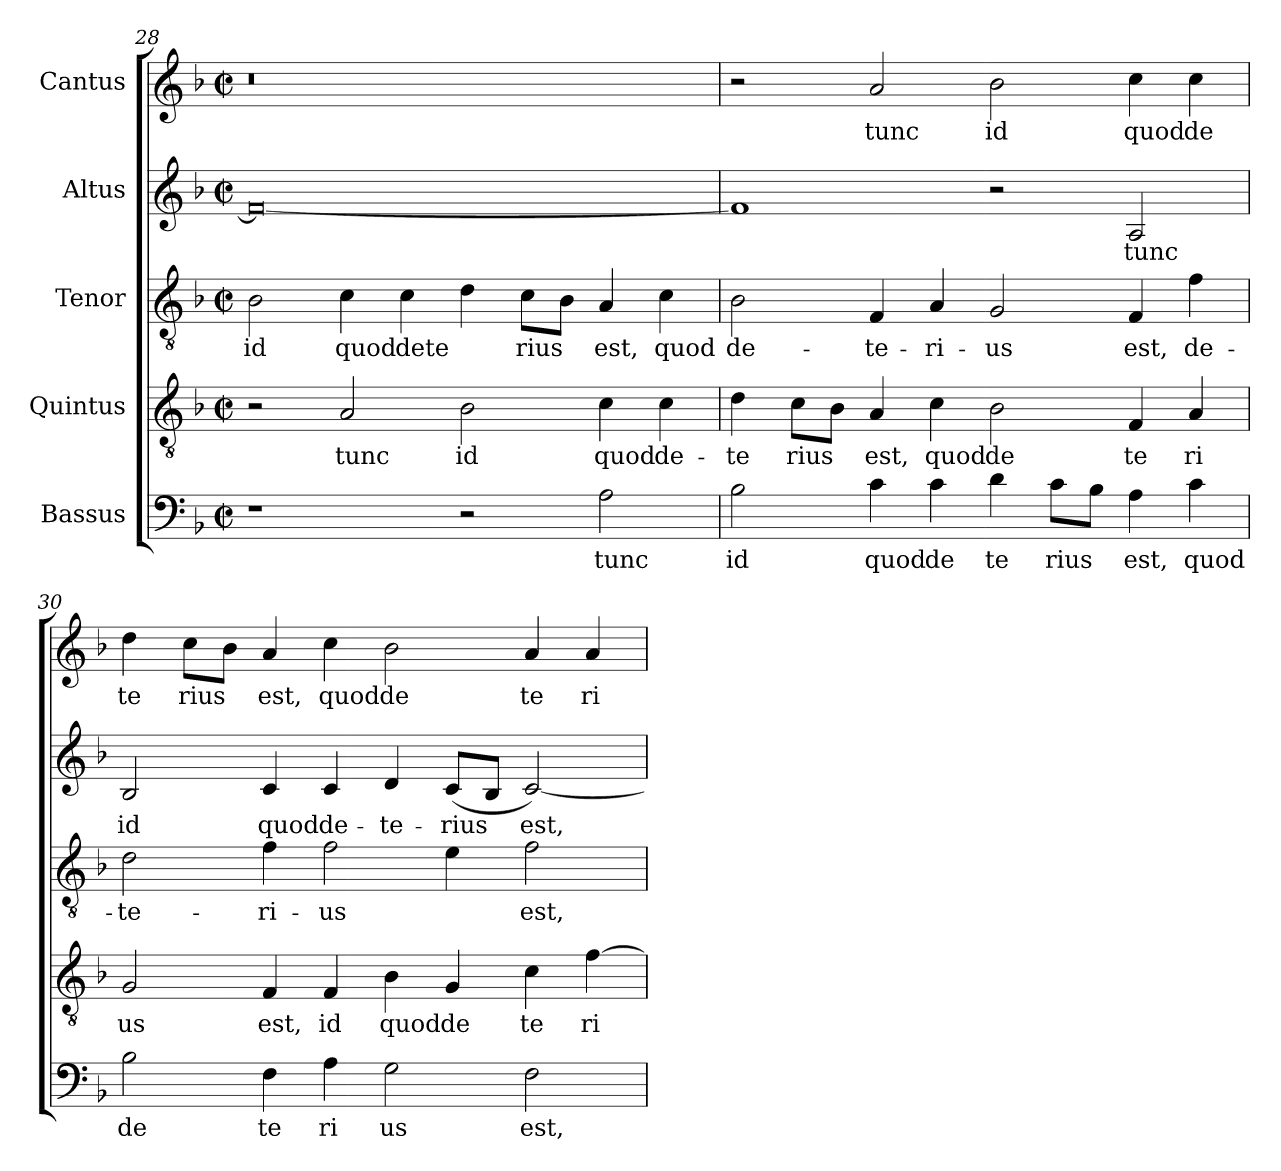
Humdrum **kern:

**kern	**text	**kern	**text	**kern	**text	**kern	**text	**kern	**text
*part5	*part5	*part4	*part4	*part3	*part3	*part2	*part2	*part1	*part1
*staff5	*staff5	*staff4	*staff4	*staff3	*staff3	*staff2	*staff2	*staff1	*staff1
*I"Bassus	*	*I"Quintus	*	*I"Tenor	*	*I"Altus	*	*I"Cantus	*
*clefF4	*	*clefGv2	*	*clefGv2	*	*clefG2	*	*clefG2	*
*k[b-]	*	*k[b-]	*	*k[b-]	*	*k[b-]	*	*k[b-]	*
*F:	*	*F:	*	*F:	*	*F:	*	*F:	*
*M2/2	*	*M2/2	*	*M2/2	*	*M2/2	*	*M2/2	*
*met(c|)	*	*met(c|)	*	*met(c|)	*	*met(c|)	*	*met(c|)	*
=28	=28	=28	=28	=28	=28	=28	=28	=28	=28
!	!	!	!	!	!LO:LY:b:cj	!	!	!	!
1r	.	2r	.	2B-\	id	0f_>	.	0r	.
!	!	!	!LO:LY:b:cj	!	!LO:LY:b:cj	!	!	!	!
.	.	2A/	tunc	4c\	quod	.	.	.	.
!	!	!	!	!	!LO:LY:b:cj	!	!	!	!
.	.	.	.	4c\	dete	.	.	.	.
!	!	!	!LO:LY:b:cj	!	!	!	!	!	!
2r	.	2B-\	id	4d\	.	.	.	.	.
!	!	!	!	!	!LO:LY:b	!	!	!	!
.	.	.	.	8c\L	rius	.	.	.	.
.	.	.	.	8B-\J	.	.	.	.	.
!	!LO:LY:b:cj	!	!LO:LY:b:cj	!	!LO:LY:b:cj	!	!	!	!
2A\	tunc	4c\	quod	4A/	est,	.	.	.	.
!	!	!	!LO:LY:b:cj	!	!LO:LY:b:cj	!	!	!	!
.	.	4c\	de-	4c\	quod	.	.	.	.
!!LO:PB:g=z
=29	=29	=29	=29	=29	=29	=29	=29	=29	=29
!	!LO:LY:b:cj	!	!LO:LY:b:cj	!	!LO:LY:b:cj	!	!	!	!
2B-\	id	4d\	-te	2B-\	de-	1f]	.	2r	.
!	!	!	!LO:LY:b	!	!	!	!	!	!
.	.	8c\L	rius	.	.	.	.	.	.
.	.	8B-\J	.	.	.	.	.	.	.
!	!LO:LY:b:cj	!	!LO:LY:b:cj	!	!LO:LY:b:cj	!	!	!	!LO:LY:b:cj
4c\	quod	4A/	est,	4F/	-te-	.	.	2a/	tunc
!	!LO:LY:b:cj	!	!LO:LY:b:cj	!	!LO:LY:b:cj	!	!	!	!
4c\	de	4c\	quod	4A/	-ri-	.	.	.	.
!	!LO:LY:b:cj	!	!LO:LY:b:cj	!	!LO:LY:b:cj	!	!	!	!LO:LY:b:cj
4d\	te	2B-\	de	2G/	-us	2r	.	2b-\	id
!	!LO:LY:b	!	!	!	!	!	!	!	!
8c\L	rius	.	.	.	.	.	.	.	.
8B-\J	.	.	.	.	.	.	.	.	.
!	!LO:LY:b:cj	!	!LO:LY:b:cj	!	!LO:LY:b:cj	!	!LO:LY:b:cj	!	!LO:LY:b:cj
4A\	est,	4F/	te	4F/	est,	2A/	tunc	4cc\	quod
!	!LO:LY:b:cj	!	!LO:LY:b:cj	!	!LO:LY:b:cj	!	!	!	!LO:LY:b:cj
4c\	quod	4A/	ri	4f\	de-	.	.	4cc\	de
=30	=30	=30	=30	=30	=30	=30	=30	=30	=30
!	!LO:LY:b:cj	!	!LO:LY:b:cj	!	!LO:LY:b:cj	!	!LO:LY:b:cj	!	!LO:LY:b:cj
2B-\	de	2G/	us	2d\	-te-	2B-/	id	4dd\	te
!	!	!	!	!	!	!	!	!	!LO:LY:b
.	.	.	.	.	.	.	.	8cc\L	rius
.	.	.	.	.	.	.	.	8b-\J	.
!	!LO:LY:b:cj	!	!LO:LY:b:cj	!	!LO:LY:b:cj	!	!LO:LY:b:cj	!	!LO:LY:b:cj
4F\	te	4F/	est,	4f\	-ri-	4c/	quod	4a/	est,
!	!LO:LY:b:cj	!	!LO:LY:b:cj	!	!LO:LY:b:cj	!	!LO:LY:b:cj	!	!LO:LY:b:cj
4A\	ri	4F/	id	2f\	-us	4c/	de-	4cc\	quod
!	!LO:LY:b:cj	!	!LO:LY:b:cj	!	!	!	!LO:LY:b:cj	!	!LO:LY:b:cj
2G\	us	4B-\	quod	.	.	4d/	-te-	2b-\	de
!	!	!	!LO:LY:b:cj	!	!	!	!LO:LY:b	!	!
.	.	4G/	de	4e\	.	(<8c/L	-rius	.	.
.	.	.	.	.	.	8B-/J	.	.	.
!	!LO:LY:b:cj	!	!LO:LY:b:cj	!	!LO:LY:b:cj	!	!LO:LY:b	!	!LO:LY:b:cj
2F\	est,	4c\	te	2f\	est,	[<2c/)	est,	4a/	te
!	!	!	!LO:LY:b:cj	!	!	!	!	!	!LO:LY:b:cj
.	.	[>4f\	ri	.	.	.	.	4a/	ri
=	=	=	=	=	=	=	=	=	=
*-	*-	*-	*-	*-	*-	*-	*-	*-	*-
